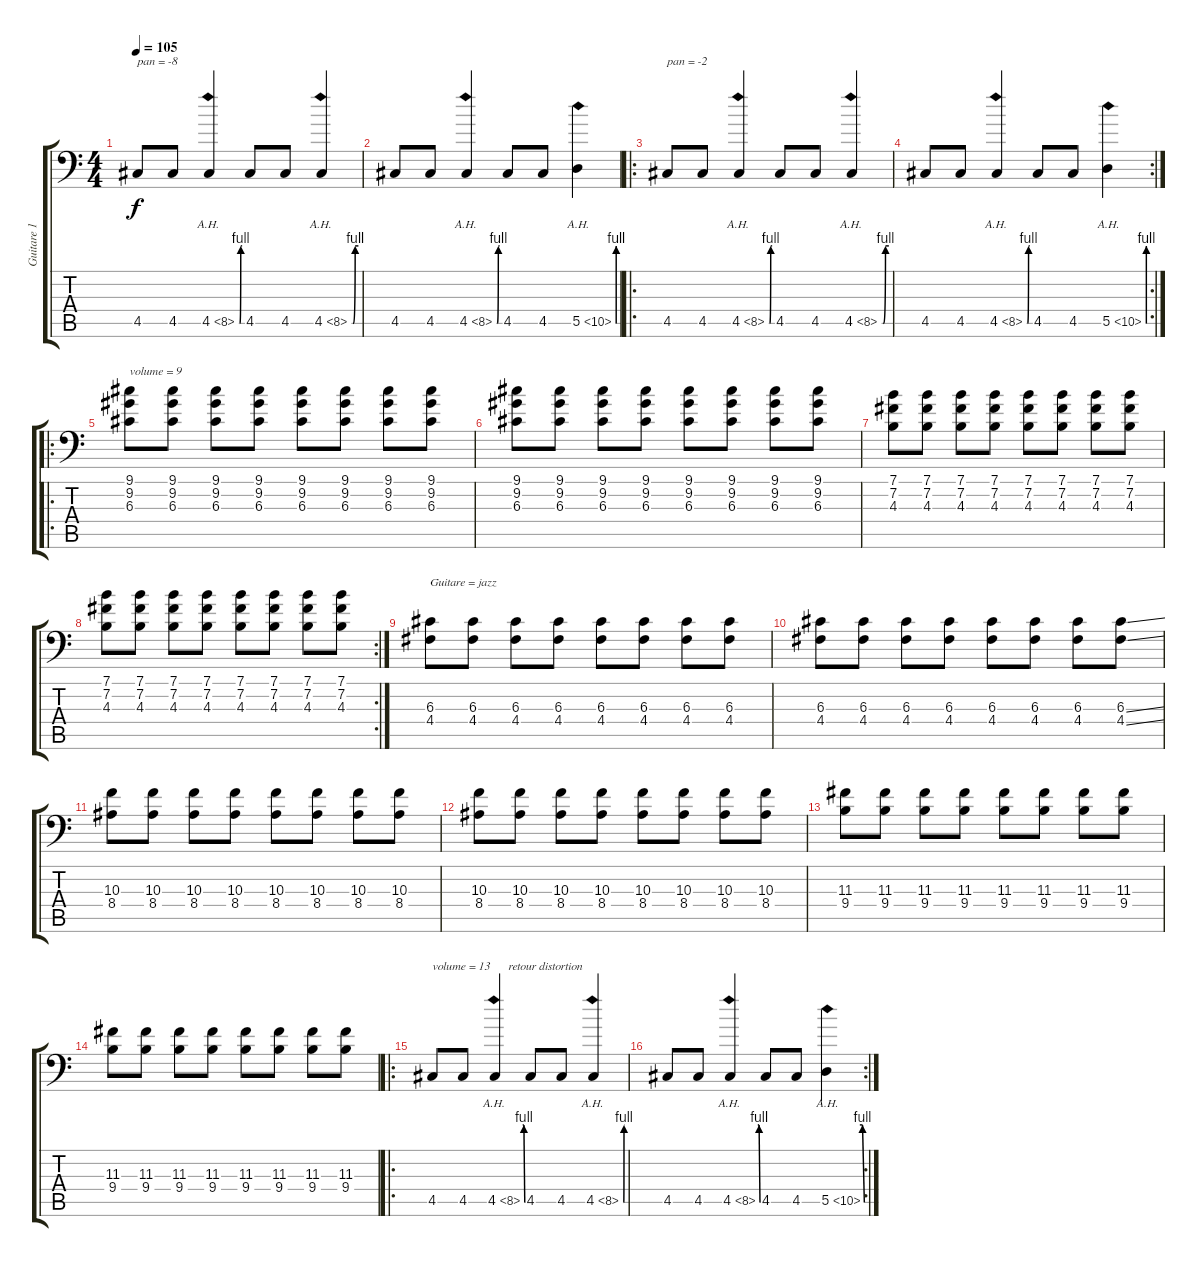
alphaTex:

\track ("Guitare 1 " "Guitare 1 ") {instrument distortionguitar}
\staff {score tabs}
\tuning (E3 B2 G2 D2 A1 E1) {hide}
\ts (4 4)
\tempo 105
\clef f4
\ks c
4.5.8{txt "pan = -8" dy f volume 13 balance 0 instrument distortionguitar} 4.5.8 4.5{be (custom 0 0 10 0 30 4 60 4) ah 4}.4 4.5.8 4.5.8 4.5{be (custom 0 0 10 0 30 4 60 4) ah 4}.4 |
4.5.8 4.5.8 4.5{be (custom 0 0 10 0 30 4 60 4) ah 4}.4 4.5.8 4.5.8 5.5{be (custom 0 0 10 0 30 4 60 4) ah 5}.4 |
\ro
4.5.8{txt "pan = -2" balance 6} 4.5.8 4.5{be (custom 0 0 10 0 30 4 60 4) ah 4}.4 4.5.8 4.5.8 4.5{be (custom 0 0 10 0 30 4 60 4) ah 4}.4 |
\rc 2
4.5.8 4.5.8 4.5{be (custom 0 0 10 0 30 4 60 4) ah 4}.4 4.5.8 4.5.8 5.5{be (custom 0 0 10 0 30 4 60 4) ah 5}.4 |
\ro
(9.1 9.2 6.3).8{txt "volume = 9" volume 9 instrument distortionguitar} (9.1 9.2 6.3).8 (9.1 9.2 6.3).8 (9.1 9.2 6.3).8 (9.1 9.2 6.3).8 (9.1 9.2 6.3).8 (9.1 9.2 6.3).8 (9.1 9.2 6.3).8 |
(9.1 9.2 6.3).8 (9.1 9.2 6.3).8 (9.1 9.2 6.3).8 (9.1 9.2 6.3).8 (9.1 9.2 6.3).8 (9.1 9.2 6.3).8 (9.1 9.2 6.3).8 (9.1 9.2 6.3).8 |
(7.1 7.2 4.3).8 (7.1 7.2 4.3).8 (7.1 7.2 4.3).8 (7.1 7.2 4.3).8 (7.1 7.2 4.3).8 (7.1 7.2 4.3).8 (7.1 7.2 4.3).8 (7.1 7.2 4.3).8 |
\rc 2
(7.1 7.2 4.3).8 (7.1 7.2 4.3).8 (7.1 7.2 4.3).8 (7.1 7.2 4.3).8 (7.1 7.2 4.3).8 (7.1 7.2 4.3).8 (7.1 7.2 4.3).8 (7.1 7.2 4.3).8 |
(6.3 4.4).8{txt "Guitare = jazz" volume 9 instrument electricguitarjazz} (6.3 4.4).8 (6.3 4.4).8 (6.3 4.4).8 (6.3 4.4).8 (6.3 4.4).8 (6.3 4.4).8 (6.3 4.4).8 |
(6.3 4.4).8 (6.3 4.4).8 (6.3 4.4).8 (6.3 4.4).8 (6.3 4.4).8 (6.3 4.4).8 (6.3 4.4).8 (6.3{ss} 4.4{ss}).8 |
(10.3 8.4).8 (10.3 8.4).8 (10.3 8.4).8 (10.3 8.4).8 (10.3 8.4).8 (10.3 8.4).8 (10.3 8.4).8 (10.3 8.4).8 |
(10.3 8.4).8 (10.3 8.4).8 (10.3 8.4).8 (10.3 8.4).8 (10.3 8.4).8 (10.3 8.4).8 (10.3 8.4).8 (10.3 8.4).8 |
(11.3 9.4).8 (11.3 9.4).8 (11.3 9.4).8 (11.3 9.4).8 (11.3 9.4).8 (11.3 9.4).8 (11.3 9.4).8 (11.3 9.4).8 |
(11.3 9.4).8 (11.3 9.4).8 (11.3 9.4).8 (11.3 9.4).8 (11.3 9.4).8 (11.3 9.4).8 (11.3 9.4).8 (11.3 9.4).8 |
\ro
4.5.8{txt "volume = 13      retour distortion" volume 13 instrument distortionguitar} 4.5.8 4.5{be (custom 0 0 10 0 30 4 60 4) ah 4}.4 4.5.8 4.5.8 4.5{be (custom 0 0 10 0 30 4 60 4) ah 4}.4 |
\rc 2
4.5.8 4.5.8 4.5{be (custom 0 0 10 0 30 4 60 4) ah 4}.4 4.5.8 4.5.8 5.5{be (custom 0 0 10 0 30 4 60 4) ah 5}.4
